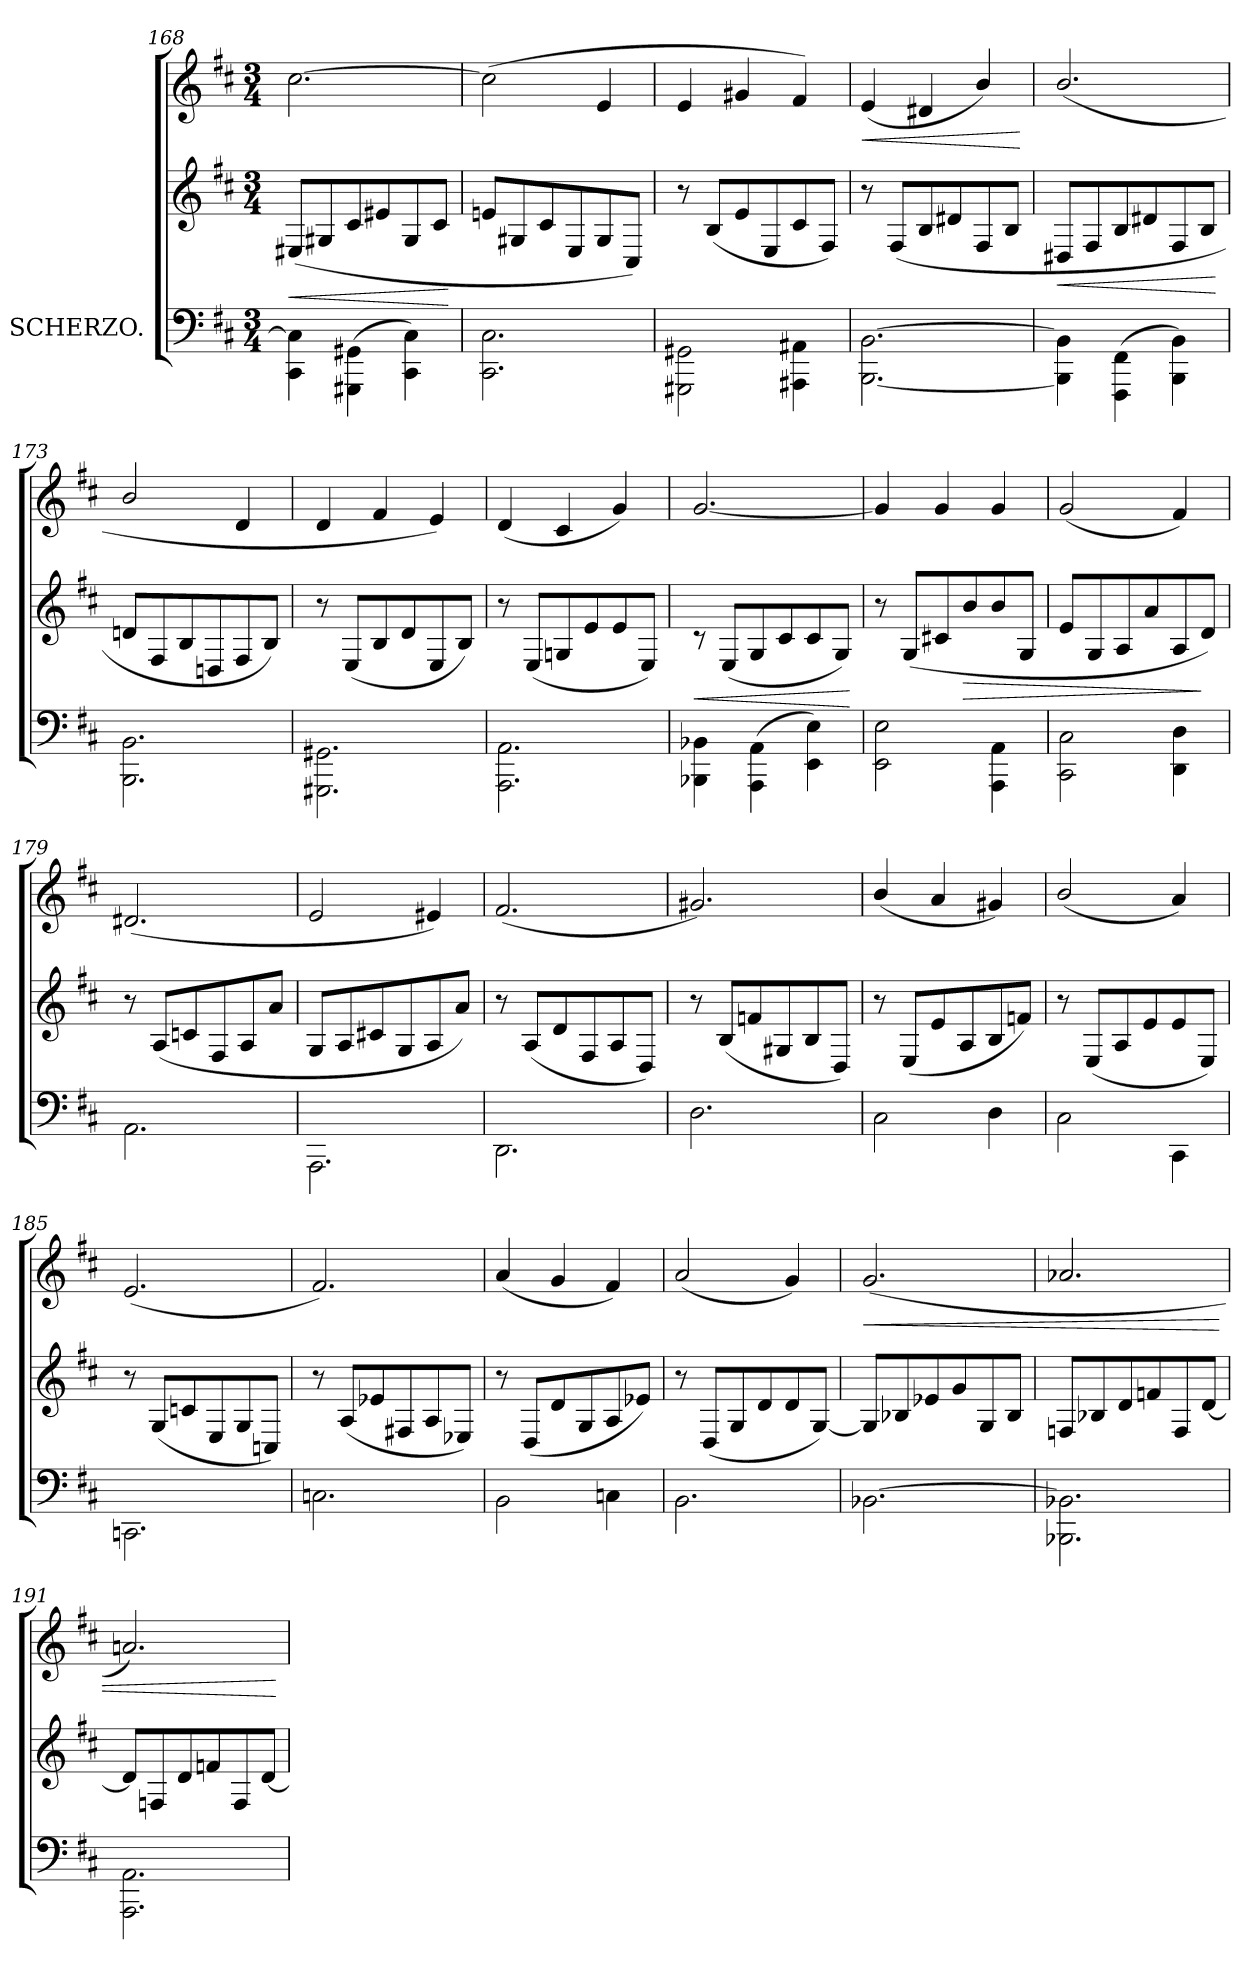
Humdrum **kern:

**kern	**kern	**dynam	**kern	**dynam
*part2	*part2	*part2	*part1	*part1
*staff3	*staff2	*staff2/3	*staff1	*staff1
*I"SCHERZO.	*	*	*	*
*clefF4	*clefG2	*	*clefG2	*
*k[f#c#]	*k[f#c#]	*	*k[f#c#]	*
*M3/4	*M3/4	*	*M3/4	*
=168	=168	=168	=168	=168
!	!	!LO:HP:b	!	!
4CC#\ 4C#]\	(>8E#XL	<	[2.cc#!	.
.	8G#X	.	.	.
(>4GGG#X\ 4GG#X\	8c#	.	.	.
.	8e#X	.	.	.
4CC#\ 4C#\)	8G#/	.	.	.
.	8c#J	.	.	.
.	.	[	.	.
=169	=169	=169	=169	=169
2.CC#\ 2.C#\	8enL	.	(<2cc#!]	.
.	8G#X	.	.	.
.	8c#	.	.	.
.	8E/	.	.	.
.	8G#/	.	4e!	.
.	8C#/J)	.	.	.
=170	=170	=170	=170	=170
2GGG#X\ 2GG#X\	8r	.	4e!	.
.	(>8B/L	.	.	.
.	8e	.	4g#X!	.
.	8E/	.	.	.
4AAA#X\ 4AA#X\	8c#	.	4f#!)	.
.	8F#/J)	.	.	.
=171	=171	=171	=171	=171
!	!	!	!	!LO:HP:b
[2.BBB\ [2.BB\	8r	.	(<4e!	<
.	(>8F#/L	.	.	.
.	8B/	.	4d#X!	.
.	8d#X	.	.	.
.	8F#/	.	4b!/)	.
.	8B/J	.	.	.
.	.	.	.	[
=172	=172	=172	=172	=172
!	!	!LO:HP:b	!	!
4BBB]\ 4BB]\	8D#XL	<	(<2.b!/	.
.	8F#/	.	.	.
(>4FFF#\ 4FF#\	8B/	.	.	.
.	8d#X	.	.	.
4BBB\ 4BB\)	8F#/	.	.	.
.	8B/J	.	.	.
.	.	[	.	.
=173	=173	=173	=173	=173
2.BBB\ 2.BB\	8dnL	.	2b!/	.
.	8F#/	.	.	.
.	8B/	.	.	.
.	8Dn/	.	.	.
.	8F#/	.	4d!	.
.	8B/J)	.	.	.
=174	=174	=174	=174	=174
2.GGG#X\ 2.GG#X\	8r	.	4d!	.
.	(>8E/L	.	.	.
.	8B/	.	4f#!	.
.	8d	.	.	.
.	8E/	.	4e!)	.
.	8B/J)	.	.	.
=175	=175	=175	=175	=175
2.AAA\ 2.AA\	8r	.	(<4d!	.
.	(>8E/L	.	.	.
.	8Gn/	.	4c#!	.
.	8e	.	.	.
.	8e	.	4g!)	.
.	8E/J)	.	.	.
=176	=176	=176	=176	=176
!	!	!LO:HP:b	!	!
4BBB-X\ 4BB-X\	8rc	<	[2.g!	.
.	(>8E/L	.	.	.
(>4AAA\ 4AA\	8G/	.	.	.
.	8c#/	.	.	.
4EE\ 4E\)	8c#/	.	.	.
.	8G/J)	.	.	.
.	.	[	.	.
=177	=177	=177	=177	=177
2EE\ 2E\	8r	.	4g!]	.
.	(>8G/L	.	.	.
.	8c#X	.	4g!	.
!	!	!LO:HP:b	!	!
.	8b	>	.	.
4AAA\ 4AA\	8b	.	4g!	.
.	8G/J	.	.	.
=178	=178	=178	=178	=178
2CC#\ 2C#\	8eL	.	(<2g!	.
.	8G/	.	.	.
.	8A/	.	.	.
.	8a	.	.	.
4DD\ 4D\	8A/	.	4f#!)	.
.	8dJ)	]	.	.
=179	=179	=179	=179	=179
2.AA\	8r	.	(<2.d#X!	.
.	(>8A/L	.	.	.
.	8cn	.	.	.
.	8F#/	.	.	.
.	8A/	.	.	.
.	8aJ	.	.	.
=180	=180	=180	=180	=180
2.AAA\	8G/L	.	2e!	.
.	8A/	.	.	.
.	8c#X	.	.	.
.	8G/	.	.	.
.	8A/	.	4e#X!)	.
.	8aJ)	.	.	.
=181	=181	=181	=181	=181
2.DD\	8r	.	(<2.f#!	.
.	(>8A/L	.	.	.
.	8d	.	.	.
.	8F#/	.	.	.
.	8A/	.	.	.
.	8D/J)	.	.	.
=182	=182	=182	=182	=182
2.D	8r	.	2.g#X!)	.
.	(>8BL	.	.	.
.	8fn	.	.	.
.	8G#X/	.	.	.
.	8B/	.	.	.
.	8D/J)	.	.	.
=183	=183	=183	=183	=183
2C#\	8r	.	(<4b!/	.
.	(>8E/L	.	.	.
.	8e	.	4a!	.
.	8A/	.	.	.
4D\	8B/	.	4g#X!)	.
.	8fnJ)	.	.	.
=184	=184	=184	=184	=184
2C#\	8r	.	(<2b!/	.
.	(>8E/L	.	.	.
.	8A/	.	.	.
.	8e	.	.	.
4CC#\	8e	.	4a!)	.
.	8E/J)	.	.	.
=185	=185	=185	=185	=185
2.CCn\	8r	.	(<2.e!	.
.	(>8G/L	.	.	.
.	8cn/	.	.	.
.	8E/	.	.	.
.	8G/	.	.	.
.	8Cn/J)	.	.	.
=186	=186	=186	=186	=186
2.Cn\	8r	.	2.f#!)	.
.	(>8A/L	.	.	.
.	8e-X	.	.	.
.	8F#X	.	.	.
.	8A/	.	.	.
.	8E-XJ)	.	.	.
=187	=187	=187	=187	=187
2BB\	8r	.	(<4a!	.
.	(>8D/L	.	.	.
.	8d	.	4g!	.
.	8G/	.	.	.
4Cn\	8A/	.	4f#!)	.
.	8e-XJ)	.	.	.
=188	=188	=188	=188	=188
2.BB\	8r	.	(<2a!	.
.	(>8D/L	.	.	.
.	8G/	.	.	.
.	8d	.	.	.
.	8d	.	4g!)	.
.	[8G/J)	.	.	.
=189	=189	=189	=189	=189
!	!	!	!	!LO:HP:b
[2.BB-X\	8G/L]	.	(<2.g!	<
.	8B-X	.	.	.
.	8e-X	.	.	.
.	8g	.	.	.
.	8G/	.	.	.
.	8B-/J	.	.	.
=190	=190	=190	=190	=190
2.BBB-X\ 2.BB-X]\	8Fn/L	.	2.a-X!	.
.	8B-X	.	.	.
.	8d	.	.	.
.	8fn	.	.	.
.	8F/	.	.	.
.	[8dJ	.	.	.
=191	=191	=191	=191	=191
2.AAA\ 2.AA\	8dL]	.	2.an!)	.
.	8Fn/	.	.	.
.	8d	.	.	.
.	8fn	.	.	.
.	8F/	.	.	.
.	[8dJ	.	.	.
.	.	.	.	[
=	=	=	=	=
*-	*-	*-	*-	*-
